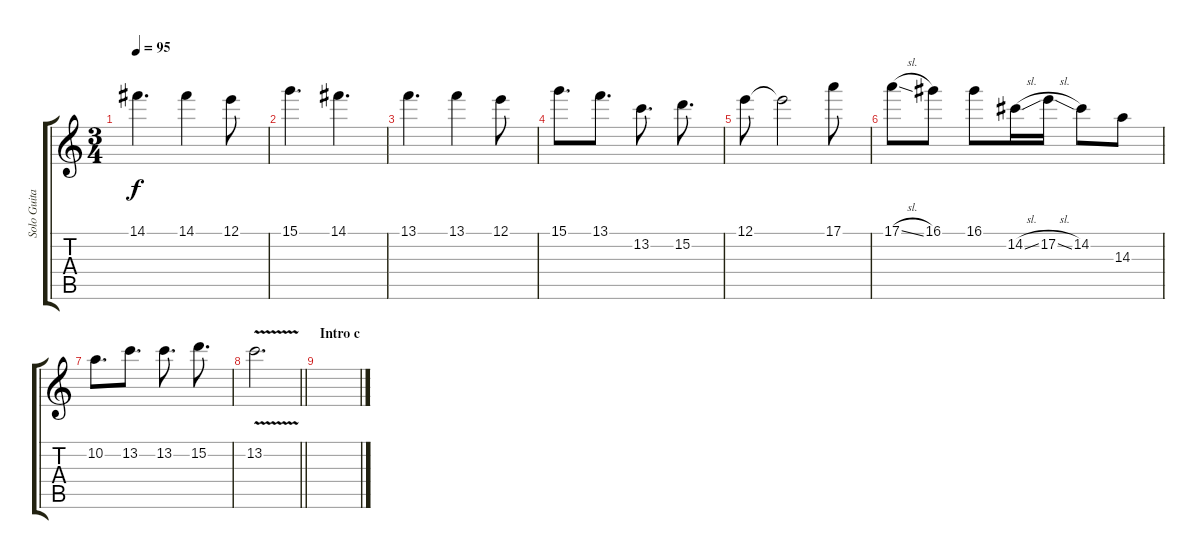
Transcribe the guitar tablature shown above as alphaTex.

\track ("Solo Guitar" "Solo Guita") {instrument distortionguitar}
\staff {score tabs}
\tuning (E4 B3 G3 D3 A2 D2) {hide}
\ts (3 4)
\tempo 95
\clef g2
\ks c
14.1.4{d dy f} 14.1.4 12.1.8 |
15.1.4{d} 14.1.4{d} |
13.1.4{d} 13.1.4 12.1.8 |
15.1.8{d} 13.1.8{d} 13.2.8{d} 15.2.8{d} |
12.1.8 12.1{t}.2 17.1.8 |
17.1{sl}.8 16.1.8 16.1.8 14.2{sl}.16 17.2{sl}.16 14.2.8 14.3.8 |
10.2.8{d} 13.2.8{d} 13.2.8{d} 15.2.8{d} |
\barLineRight lightlight
13.2{v}.2{d} |
\section ("" "Intro c")
